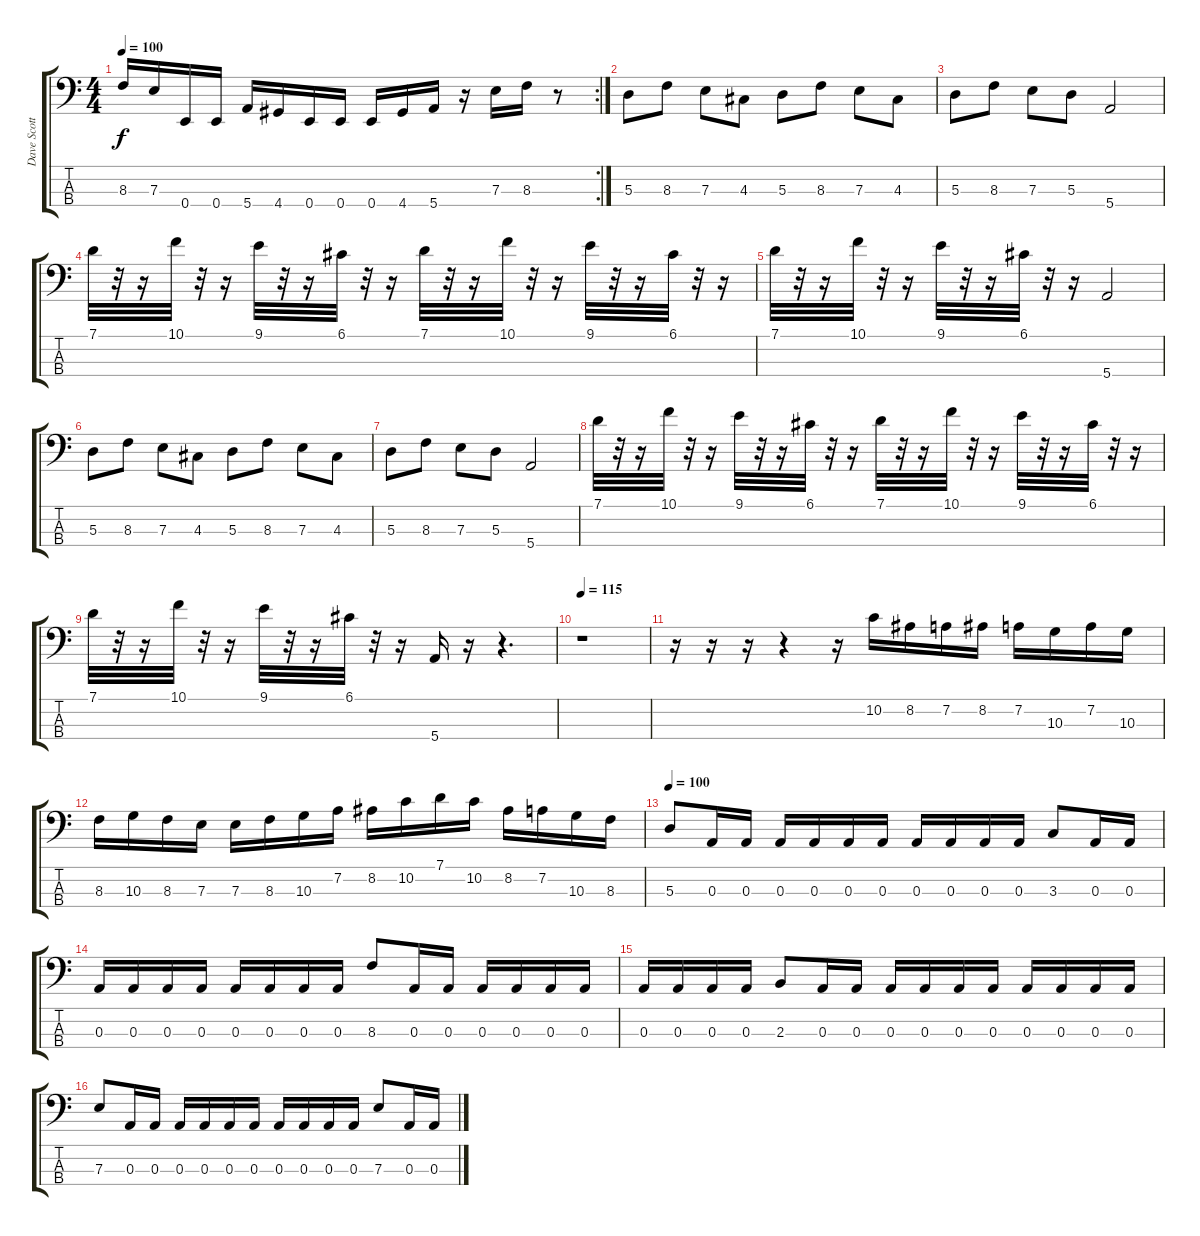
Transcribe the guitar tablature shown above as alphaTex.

\track ("Dave Scott" "Dave Scott") {instrument electricbassfinger}
\staff {score tabs}
\tuning (G2 D2 A1 E1) {hide}
\rc 2
\ts (4 4)
\tempo 100
\clef f4
\ks c
8.3.16{dy f} 7.3.16 0.4.16 0.4.16 5.4.16 4.4.16 0.4.16 0.4.16 0.4.16 4.4.16 5.4.16 r.16 7.3.16 8.3.16 r.8 |
5.3.8 8.3.8 7.3.8 4.3.8 5.3.8 8.3.8 7.3.8 4.3.8 |
5.3.8 8.3.8 7.3.8 5.3.8 5.4.2 |
7.1.32 r.32 r.16 10.1.32 r.32 r.16 9.1.32 r.32 r.16 6.1.32 r.32 r.16 7.1.32 r.32 r.16 10.1.32 r.32 r.16 9.1.32 r.32 r.16 6.1.32 r.32 r.16 |
7.1.32 r.32 r.16 10.1.32 r.32 r.16 9.1.32 r.32 r.16 6.1.32 r.32 r.16 5.4.2 |
5.3.8 8.3.8 7.3.8 4.3.8 5.3.8 8.3.8 7.3.8 4.3.8 |
5.3.8 8.3.8 7.3.8 5.3.8 5.4.2 |
7.1.32 r.32 r.16 10.1.32 r.32 r.16 9.1.32 r.32 r.16 6.1.32 r.32 r.16 7.1.32 r.32 r.16 10.1.32 r.32 r.16 9.1.32 r.32 r.16 6.1.32 r.32 r.16 |
7.1.32 r.32 r.16 10.1.32 r.32 r.16 9.1.32 r.32 r.16 6.1.32 r.32 r.16 5.4.16 r.16 r.4{d} |
\tempo 115
r.1 |
r.16 r.16 r.16 r.4 r.16 10.2.16 8.2.16 7.2.16 8.2.16 7.2.16 10.3.16 7.2.16 10.3.16 |
8.3.16 10.3.16 8.3.16 7.3.16 7.3.16 8.3.16 10.3.16 7.2.16 8.2.16 10.2.16 7.1.16 10.2.16 8.2.16 7.2.16 10.3.16 8.3.16 |
\tempo 100
5.3.8 0.3.16 0.3.16 0.3.16 0.3.16 0.3.16 0.3.16 0.3.16 0.3.16 0.3.16 0.3.16 3.3.8 0.3.16 0.3.16 |
0.3.16 0.3.16 0.3.16 0.3.16 0.3.16 0.3.16 0.3.16 0.3.16 8.3.8 0.3.16 0.3.16 0.3.16 0.3.16 0.3.16 0.3.16 |
0.3.16 0.3.16 0.3.16 0.3.16 2.3.8 0.3.16 0.3.16 0.3.16 0.3.16 0.3.16 0.3.16 0.3.16 0.3.16 0.3.16 0.3.16 |
7.3.8 0.3.16 0.3.16 0.3.16 0.3.16 0.3.16 0.3.16 0.3.16 0.3.16 0.3.16 0.3.16 7.3.8 0.3.16 0.3.16
